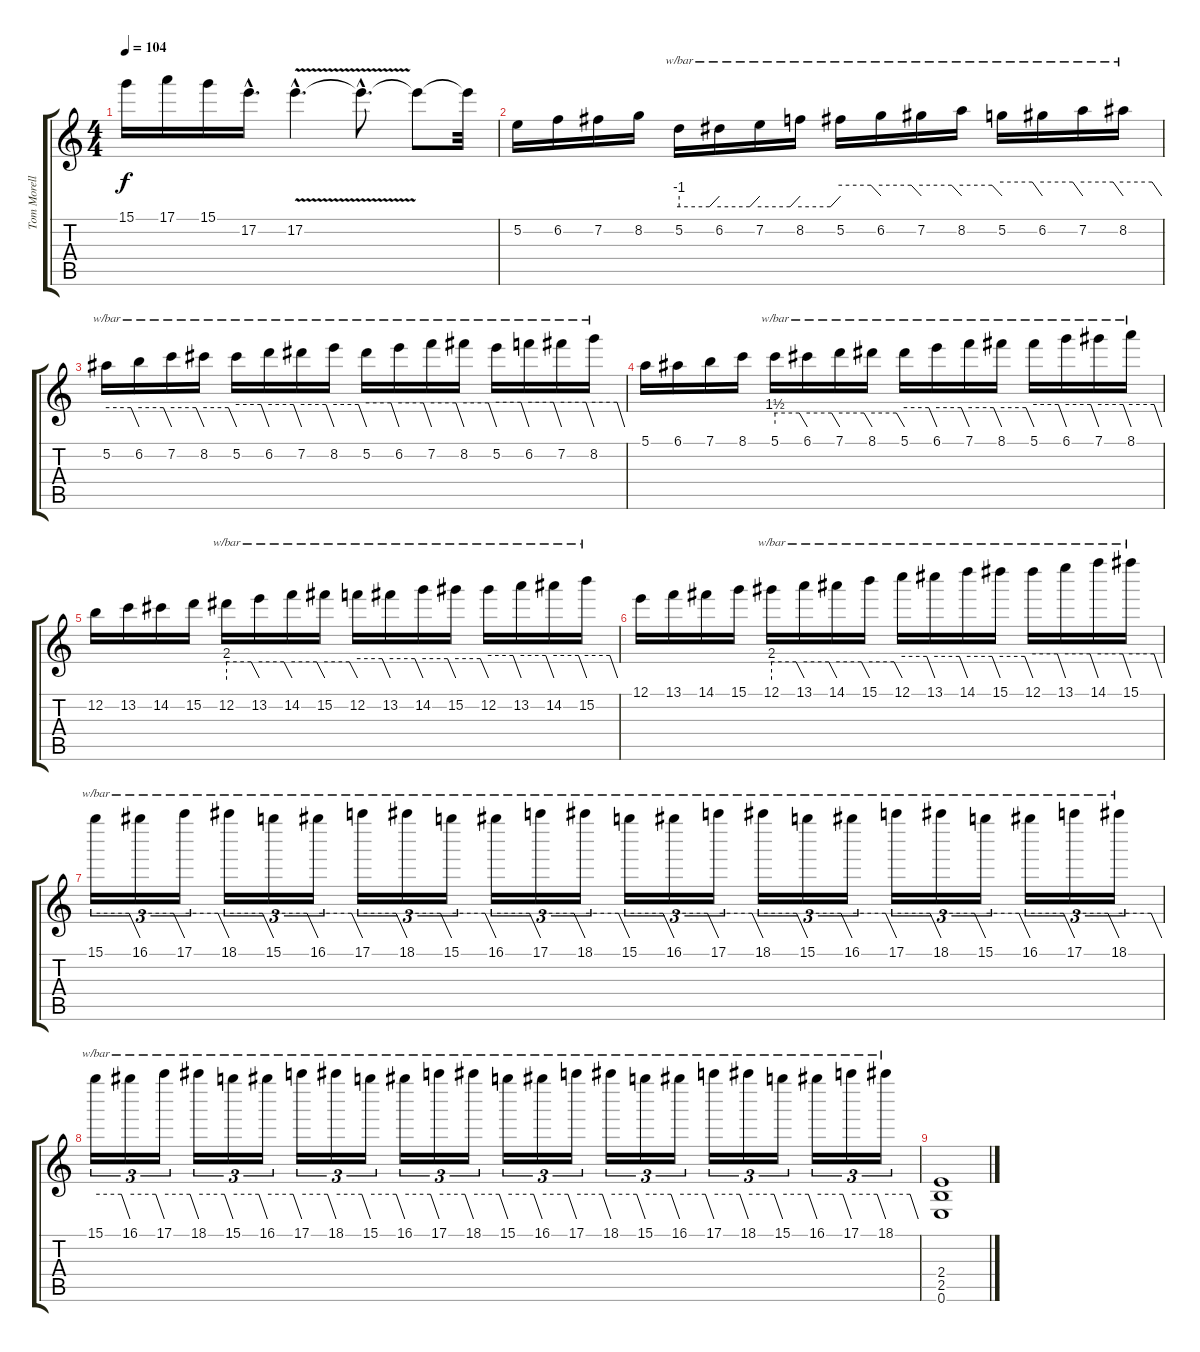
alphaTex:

\track ("Tom Morello (Delay)" "Tom Morell") {instrument distortionguitar}
\staff {score tabs}
\tuning (E4 B3 G3 D3 A2 E2) {hide}
\ts (4 4)
\tempo 104
\clef g2
\ks c
15.1.16{dy f} 17.1.16 15.1.16 17.2{hac}.16{d} 17.2{v hac}.4{d} 17.2{hac t}.8{d} 17.2{t}.8 17.2{t}.32 |
5.2.16 6.2.16 7.2.16 8.2.16 5.2.16{tbe (custom default 0 -4 45 -4 60 0)} 6.2.16{tbe (custom default 0 -4 45 -4 60 0)} 7.2.16{tbe (custom default 0 -4 45 -4 60 0)} 8.2.16{tbe (custom default 0 -4 45 -4 60 0)} 5.2.16{tbe (custom default 0 4 45 4 60 0)} 6.2.16{tbe (custom default 0 4 45 4 60 0)} 7.2.16{tbe (custom default 0 4 45 4 60 0)} 8.2.16{tbe (custom default 0 4 45 4 60 0)} 5.2.16{tbe (custom default 0 6 45 6 60 0)} 6.2.16{tbe (custom default 0 6 45 6 60 0)} 7.2.16{tbe (custom default 0 6 45 6 60 0)} 8.2.16{tbe (custom default 0 6 45 6 60 0)} |
5.2.16{tbe (custom default 0 12 45 12 60 0)} 6.2.16{tbe (custom default 0 12 45 12 60 0)} 7.2.16{tbe (custom default 0 12 45 12 60 0)} 8.2.16{tbe (custom default 0 12 45 12 60 0)} 5.2.16{tbe (custom default 0 18 45 18 60 0)} 6.2.16{tbe (custom default 0 18 45 18 60 0)} 7.2.16{tbe (custom default 0 18 45 18 60 0)} 8.2.16{tbe (custom default 0 18 45 18 60 0)} 5.2.16{tbe (custom default 0 22 45 22 60 0)} 6.2.16{tbe (custom default 0 22 45 22 60 0)} 7.2.16{tbe (custom default 0 22 45 22 60 0)} 8.2.16{tbe (custom default 0 22 45 22 60 0)} 5.2.16{tbe (custom default 0 24 45 24 60 0)} 6.2.16{tbe (custom default 0 24 45 24 60 0)} 7.2.16{tbe (custom default 0 24 45 24 60 0)} 8.2.16{tbe (custom default 0 24 45 24 60 0)} |
5.1.16 6.1.16 7.1.16 8.1.16 5.1.16{tbe (custom default 0 6 45 6 60 0)} 6.1.16{tbe (custom default 0 6 45 6 60 0)} 7.1.16{tbe (custom default 0 6 45 6 60 0)} 8.1.16{tbe (custom default 0 6 45 6 60 0)} 5.1.16{tbe (custom default 0 12 45 12 60 0)} 6.1.16{tbe (custom default 0 12 45 12 60 0)} 7.1.16{tbe (custom default 0 12 45 12 60 0)} 8.1.16{tbe (custom default 0 12 45 12 60 0)} 5.1.16{tbe (custom default 0 18 45 18 60 0)} 6.1.16{tbe (custom default 0 18 45 18 60 0)} 7.1.16{tbe (custom default 0 18 45 18 60 0)} 8.1.16{tbe (custom default 0 18 45 18 60 0)} |
12.2.16 13.2.16 14.2.16 15.2.16 12.2.16{tbe (custom default 0 8 45 8 60 0)} 13.2.16{tbe (custom default 0 8 45 8 60 0)} 14.2.16{tbe (custom default 0 8 45 8 60 0)} 15.2.16{tbe (custom default 0 8 45 8 60 0)} 12.2.16{tbe (custom default 0 12 45 12 60 0)} 13.2.16{tbe (custom default 0 12 45 12 60 0)} 14.2.16{tbe (custom default 0 12 45 12 60 0)} 15.2.16{tbe (custom default 0 12 45 12 60 0)} 12.2.16{tbe (custom default 0 18 45 18 60 0)} 13.2.16{tbe (custom default 0 18 45 18 60 0)} 14.2.16{tbe (custom default 0 18 45 18 60 0)} 15.2.16{tbe (custom default 0 18 45 18 60 0)} |
12.1.16 13.1.16 14.1.16 15.1.16 12.1.16{tbe (custom default 0 8 45 8 60 0)} 13.1.16{tbe (custom default 0 8 45 8 60 0)} 14.1.16{tbe (custom default 0 8 45 8 60 0)} 15.1.16{tbe (custom default 0 8 45 8 60 0)} 12.1.16{tbe (custom default 0 16 45 16 60 0)} 13.1.16{tbe (custom default 0 16 45 16 60 0)} 14.1.16{tbe (custom default 0 16 45 16 60 0)} 15.1.16{tbe (custom default 0 16 45 16 60 0)} 12.1.16{tbe (custom default 0 22 45 22 60 0)} 13.1.16{tbe (custom default 0 22 45 22 60 0)} 14.1.16{tbe (custom default 0 22 45 22 60 0)} 15.1.16{tbe (custom default 0 22 45 22 60 0)} |
15.1.16{tu (3 2) tbe (custom default 0 24 45 24 60 0)} 16.1.16{tu (3 2) tbe (custom default 0 24 45 24 60 0)} 17.1.16{tu (3 2) tbe (custom default 0 24 45 24 60 0)} 18.1.16{tu (3 2) tbe (custom default 0 24 45 24 60 0)} 15.1.16{tu (3 2) tbe (custom default 0 24 45 24 60 0)} 16.1.16{tu (3 2) tbe (custom default 0 24 45 24 60 0)} 17.1.16{tu (3 2) tbe (custom default 0 24 45 24 60 0)} 18.1.16{tu (3 2) tbe (custom default 0 24 45 24 60 0)} 15.1.16{tu (3 2) tbe (custom default 0 24 45 24 60 0)} 16.1.16{tu (3 2) tbe (custom default 0 24 45 24 60 0)} 17.1.16{tu (3 2) tbe (custom default 0 24 45 24 60 0)} 18.1.16{tu (3 2) tbe (custom default 0 24 45 24 60 0)} 15.1.16{tu (3 2) tbe (custom default 0 24 45 24 60 0)} 16.1.16{tu (3 2) tbe (custom default 0 24 45 24 60 0)} 17.1.16{tu (3 2) tbe (custom default 0 24 45 24 60 0)} 18.1.16{tu (3 2) tbe (custom default 0 24 45 24 60 0)} 15.1.16{tu (3 2) tbe (custom default 0 24 45 24 60 0)} 16.1.16{tu (3 2) tbe (custom default 0 24 45 24 60 0)} 17.1.16{tu (3 2) tbe (custom default 0 24 45 24 60 0)} 18.1.16{tu (3 2) tbe (custom default 0 24 45 24 60 0)} 15.1.16{tu (3 2) tbe (custom default 0 24 45 24 60 0)} 16.1.16{tu (3 2) tbe (custom default 0 24 45 24 60 0)} 17.1.16{tu (3 2) tbe (custom default 0 24 45 24 60 0)} 18.1.16{tu (3 2) tbe (custom default 0 24 45 24 60 0)} |
15.1.16{tu (3 2) tbe (custom default 0 24 45 24 60 0)} 16.1.16{tu (3 2) tbe (custom default 0 24 45 24 60 0)} 17.1.16{tu (3 2) tbe (custom default 0 24 45 24 60 0)} 18.1.16{tu (3 2) tbe (custom default 0 24 45 24 60 0)} 15.1.16{tu (3 2) tbe (custom default 0 24 45 24 60 0)} 16.1.16{tu (3 2) tbe (custom default 0 24 45 24 60 0)} 17.1.16{tu (3 2) tbe (custom default 0 24 45 24 60 0)} 18.1.16{tu (3 2) tbe (custom default 0 24 45 24 60 0)} 15.1.16{tu (3 2) tbe (custom default 0 24 45 24 60 0)} 16.1.16{tu (3 2) tbe (custom default 0 24 45 24 60 0)} 17.1.16{tu (3 2) tbe (custom default 0 24 45 24 60 0)} 18.1.16{tu (3 2) tbe (custom default 0 24 45 24 60 0)} 15.1.16{tu (3 2) tbe (custom default 0 24 45 24 60 0)} 16.1.16{tu (3 2) tbe (custom default 0 24 45 24 60 0)} 17.1.16{tu (3 2) tbe (custom default 0 24 45 24 60 0)} 18.1.16{tu (3 2) tbe (custom default 0 24 45 24 60 0)} 15.1.16{tu (3 2) tbe (custom default 0 24 45 24 60 0)} 16.1.16{tu (3 2) tbe (custom default 0 24 45 24 60 0)} 17.1.16{tu (3 2) tbe (custom default 0 24 45 24 60 0)} 18.1.16{tu (3 2) tbe (custom default 0 24 45 24 60 0)} 15.1.16{tu (3 2) tbe (custom default 0 24 45 24 60 0)} 16.1.16{tu (3 2) tbe (custom default 0 24 45 24 60 0)} 17.1.16{tu (3 2) tbe (custom default 0 24 45 24 60 0)} 18.1.16{tu (3 2) tbe (custom default 0 24 45 24 60 0)} |
(2.4 2.5 0.6).1
